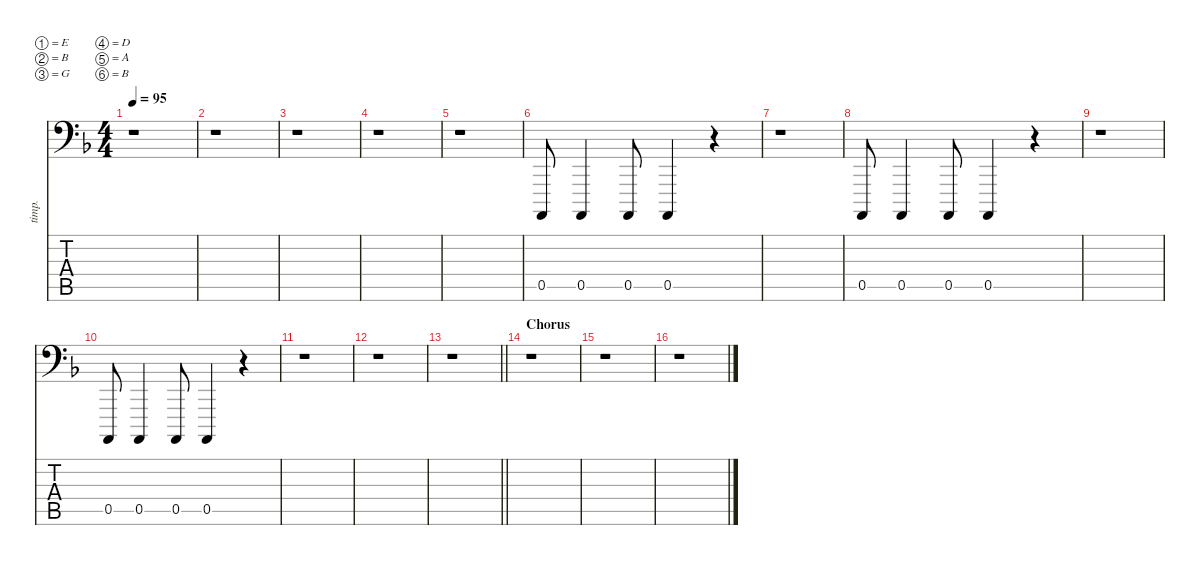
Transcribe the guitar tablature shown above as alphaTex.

\defaultSystemsLayout 4
\hideDynamics
\bracketExtendMode nobrackets
\track ("Timpani/Brass" "timp.") {instrument timpani}
\staff {score tabs}
\tuning (E3 B2 G2 D2 A1 B1)
\displaytranspose -12
\ts (4 4)
\tempo 95
\clef f4
\ks f
r.1{dy mf} |
r.1 |
r.1 |
r.1 |
r.1 |
0.5{acc forcenatural}.8 0.5{acc forcenatural}.4 0.5{acc forcenatural}.8 0.5{acc forcenatural}.4 r.4 |
r.1 |
0.5{acc forcenatural}.8 0.5{acc forcenatural}.4 0.5{acc forcenatural}.8 0.5{acc forcenatural}.4 r.4 |
r.1 |
0.5{acc forcenatural}.8 0.5{acc forcenatural}.4 0.5{acc forcenatural}.8 0.5{acc forcenatural}.4 r.4 |
r.1 |
r.1 |
\barLineRight lightlight
r.1 |
\section ("" "Chorus")
r.1 |
r.1 |
r.1
